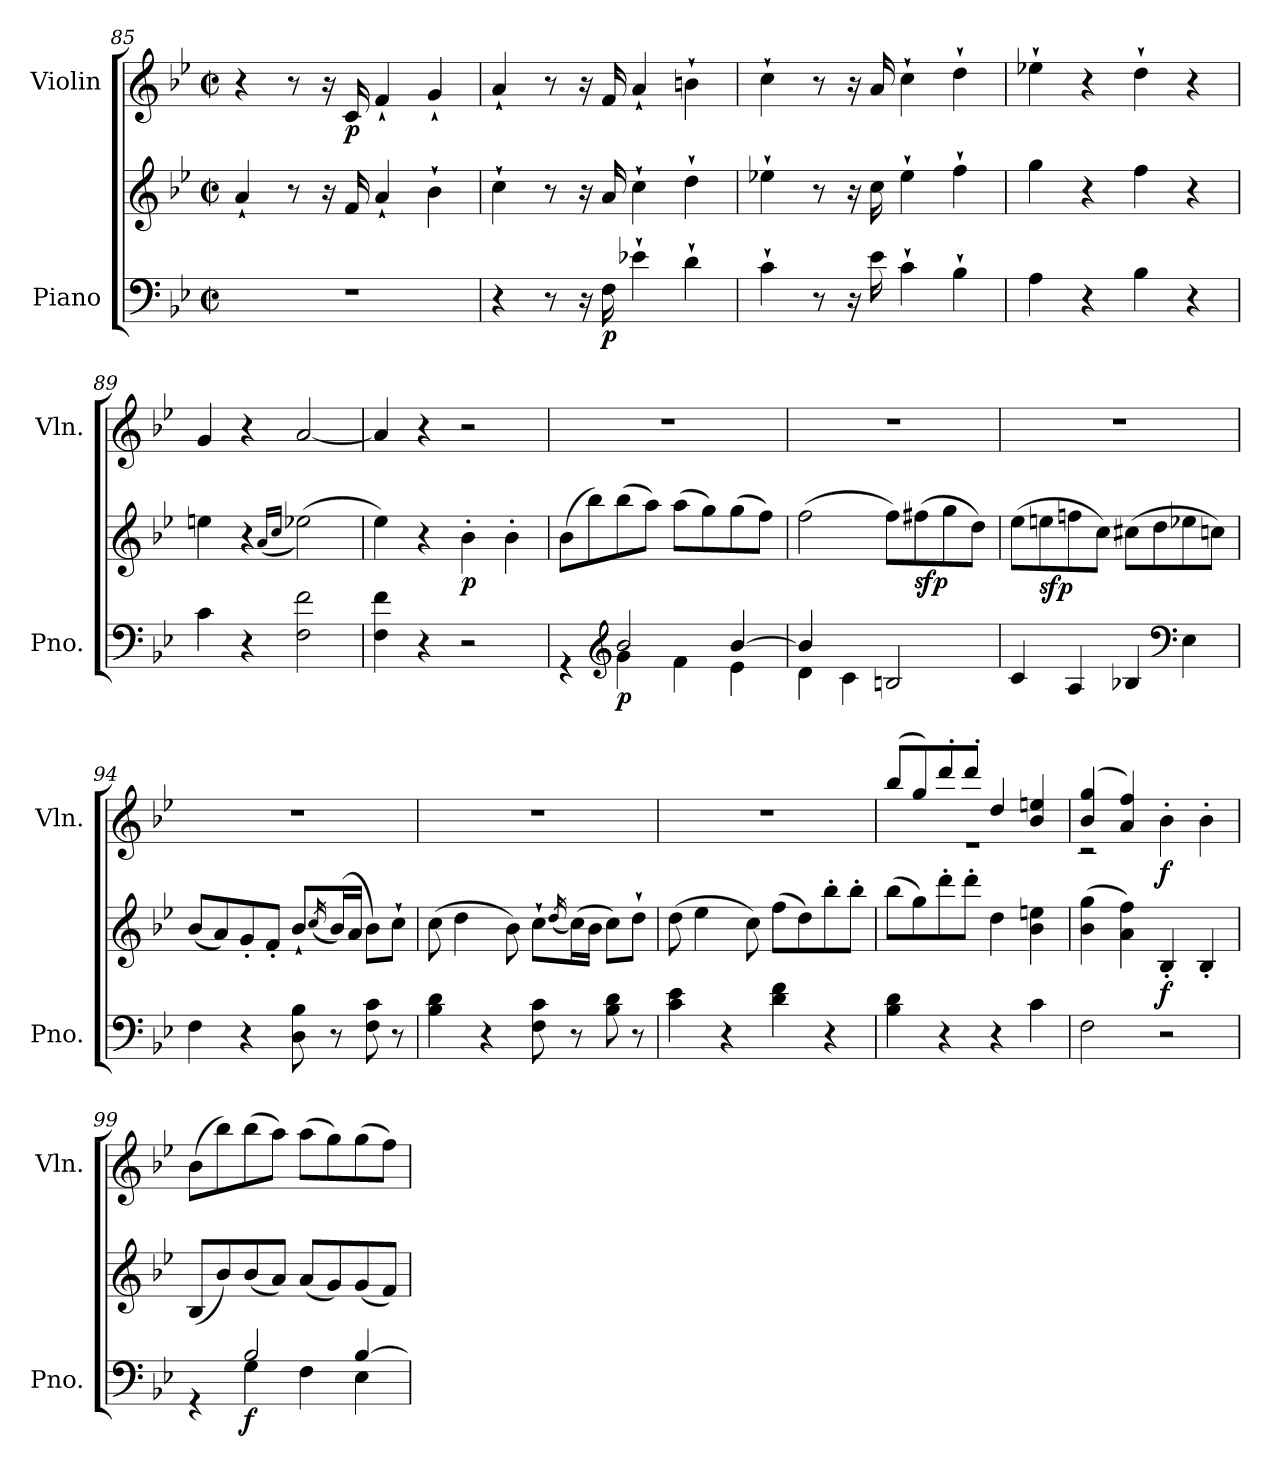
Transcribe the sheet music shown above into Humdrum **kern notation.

**kern	**kern	**dynam	**kern	**dynam
*part2	*part2	*part2	*part1	*part1
*staff3	*staff2	*staff2/3	*staff1	*staff1
*I"Piano	*	*	*I"Violin	*
*I'Pno.	*	*	*I'Vln.	*
*clefF4	*clefG2	*	*clefG2	*
*k[b-e-]	*k[b-e-]	*	*k[b-e-]	*
*M2/2	*M2/2	*	*M2/2	*
*met(c|)	*met(c|)	*	*met(c|)	*
=85	=85	=85	=85	=85
1r	4a`/	.	4r	.
.	8r	.	8r	.
.	16r	.	16r	.
!	!	!	!	!LO:DY:b
.	16f/	.	16c/	p
.	4a`/	.	4f`/	.
.	4b-`\	.	4g`/	.
=86	=86	=86	=86	=86
4r	4cc`\	.	4a`/	.
8r	8r	.	8r	.
16r	16r	.	16r	.
!	!	!LO:DY:b=2	!	!
16F\	16a/	p	16f/	.
4e-X`\	4cc`\	.	4a`/	.
4d`\	4dd`\	.	4bn`\	.
=87	=87	=87	=87	=87
4c`\	4ee-X`\	.	4cc`\	.
8r	8r	.	8r	.
16r	16r	.	16r	.
16e-\	16cc\	.	16a/	.
4c`\	4ee-`\	.	4cc`\	.
4B-`\	4ff`\	.	4dd`\	.
=88	=88	=88	=88	=88
4A\	4gg\	.	4ee-X`\	.
4r	4r	.	4r	.
4B-\	4ff\	.	4dd`\	.
4r	4r	.	4r	.
=89	=89	=89	=89	=89
4c\	4een\	.	4g/	.
4r	4r	.	4r	.
.	(<16qa/LL	.	.	.
.	16qcc/JJ	.	.	.
!	!	!LO:DY:b=2	!	!
!	!	!LO:DY:n=1:b	!	!LO:DY:b
2F\ 2f\	(>2ee-X\)	other-dynamics other-dynamics	[2a/	other-dynamics
!!LO:PB:g=z
=90	=90	=90	=90	=90
4F\ 4f\	4ee-\)	.	4a/]	.
4r	4r	.	4r	.
!	!	!LO:DY:b	!	!
2r	4b-'\	p	2r	.
.	4b-'\	.	.	.
=91	=91	=91	=91	=91
*^	*	*	*	*
4rGG	4ryy	(>8b-\L	.	1r	.
.	.	8bb-\)	.	.	.
*clefG2	*	*	*	*	*
!	!	!	!LO:DY:b=2	!	!
2b-/	4g\	(>8bb-\	p	.	.
.	.	8aa\J)	.	.	.
.	4f\	(>8aa\L	.	.	.
.	.	8gg\)	.	.	.
[4b-/	4e-\	(>8gg\	.	.	.
.	.	8ff\J)	.	.	.
=92	=92	=92	=92	=92	=92
4b-/]	4d\	(>2ff\	.	1r	.
4ryy	4c\	.	.	.	.
2Bn/	2ryy	8ff\L)	.	.	.
!	!	!	!LO:DY:b	!	!
.	.	(>8ff#X\	sfp	.	.
.	.	8gg\	.	.	.
.	.	8dd\J)	.	.	.
*v	*v	*	*	*	*
=93	=93	=93	=93	=93
4c/	(>8ee-\L	.	1r	.
!	!	!LO:DY:b	!	!
.	8een\	sfp	.	.
4A/	8ffn\	.	.	.
.	8cc\J)	.	.	.
4B-X/	(>8cc#X\L	.	.	.
.	8dd\	.	.	.
*clefF4	*	*	*	*
4E-\	8ee-X\	.	.	.
.	8ccn\J)	.	.	.
=94	=94	=94	=94	=94
4F\	(<8b-/L	.	1r	.
.	8a/)	.	.	.
4r	8g'/	.	.	.
.	8f'/J	.	.	.
8D\ 8B-\	8b-`/L	.	.	.
.	(<16qcc/	.	.	.
8r	(>16b-/L)	.	.	.
.	16a/JJ	.	.	.
8F\ 8c\	8b-\L)	.	.	.
8r	8cc`\J	.	.	.
=95	=95	=95	=95	=95
4B-\ 4d\	(>8cc\	.	1r	.
.	4dd\	.	.	.
4r	.	.	.	.
.	8b-\)	.	.	.
8F\ 8c\	8cc`\L	.	.	.
.	(<16qdd/	.	.	.
8r	(>16cc\L)	.	.	.
.	16b-\JJ	.	.	.
8B-\ 8d\	8cc\L)	.	.	.
8r	8dd`\J	.	.	.
=96	=96	=96	=96	=96
4c\ 4e-\	(>8dd\	.	1r	.
.	4ee-\	.	.	.
4r	.	.	.	.
.	8cc\)	.	.	.
4d\ 4f\	(>8ff\L	.	.	.
.	8dd\)	.	.	.
4r	8bb-'\	.	.	.
.	8bb-'\J	.	.	.
!!LO:LB:g=z
=97	=97	=97	=97	=97
*	*	*	*^	*
4B-\ 4d\	(>8bb-\L	.	(>8bb-/L	1r	.
.	8gg\)	.	8gg/)	.	.
4r	8ddd'\	.	8ddd'/	.	.
.	8ddd'\J	.	8ddd'/J	.	.
4r	4dd\	.	4dd/	.	.
4c\	4b-\ 4een\	.	4b-/ 4een/	.	.
=98	=98	=98	=98	=98	=98
2F\	(>4b-\ 4gg\	.	(>4b-/ 4gg/	2r	.
.	4a\ 4ff\)	.	4a/ 4ff/)	.	.
!	!	!LO:DY:b	!	!	!LO:DY:b
2r	4B-'/	f	4b-'\	2ryy	f
.	4B-'/	.	4b-'\	.	.
*	*	*	*v	*v	*
=99	=99	=99	=99	=99
*^	*	*	*	*
4rGG	4ryy	(<8B-/L	.	(>8b-\L	.
.	.	8b-/)	.	8bb-\)	.
!	!	!	!LO:DY:b=2	!	!
2B-/	4G\	(<8b-/	f	(>8bb-\	.
.	.	8a/J)	.	8aa\J)	.
.	4F\	(<8a/L	.	(>8aa\L	.
.	.	8g/)	.	8gg\)	.
[4B-/	4E-\	(<8g/	.	(>8gg\	.
.	.	8f/J)	.	8ff\J)	.
*v	*v	*	*	*	*
=	=	=	=	=
*-	*-	*-	*-	*-
